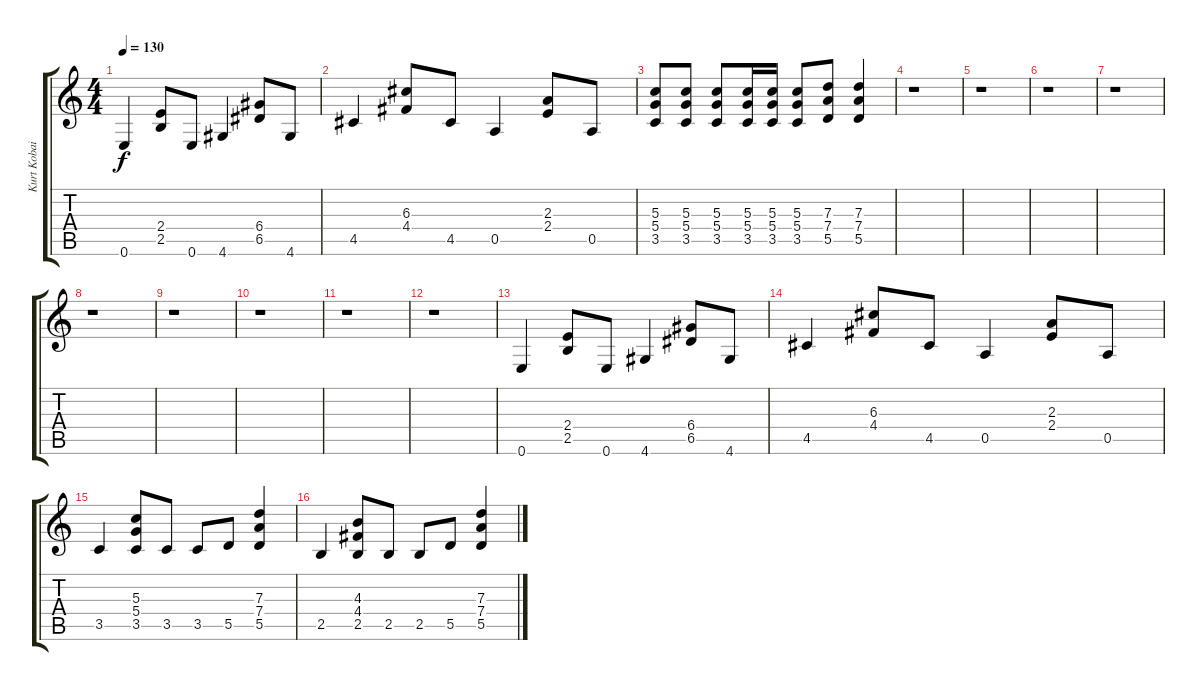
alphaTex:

\track ("Kurt Kobain -Guitar Mute-" "Kurt Kobai") {instrument electricguitarmuted}
\staff {score tabs}
\tuning (E4 B3 G3 D3 A2 E2) {hide}
\ts (4 4)
\tempo 130
\clef g2
\ks c
0.6.4{dy f} (2.4 2.5).8 0.6.8 4.6.4 (6.4 6.5).8 4.6.8 |
4.5.4 (6.3 4.4).8 4.5.8 0.5.4 (2.3 2.4).8 0.5.8 |
(5.3 5.4 3.5).8 (5.3 5.4 3.5).8 (5.3 5.4 3.5).8 (5.3 5.4 3.5).16 (5.3 5.4 3.5).16 (5.3 5.4 3.5).8 (7.3 7.4 5.5).8 (7.3 7.4 5.5).4 |
r.1 |
r.1 |
r.1 |
r.1 |
r.1 |
r.1 |
r.1 |
r.1 |
r.1 |
0.6.4 (2.4 2.5).8 0.6.8 4.6.4 (6.4 6.5).8 4.6.8 |
4.5.4 (6.3 4.4).8 4.5.8 0.5.4 (2.3 2.4).8 0.5.8 |
3.5.4 (5.3 5.4 3.5).8 3.5.8 3.5.8 5.5.8 (7.3 7.4 5.5).4 |
2.5.4 (4.3 4.4 2.5).8 2.5.8 2.5.8 5.5.8 (7.3 7.4 5.5).4
